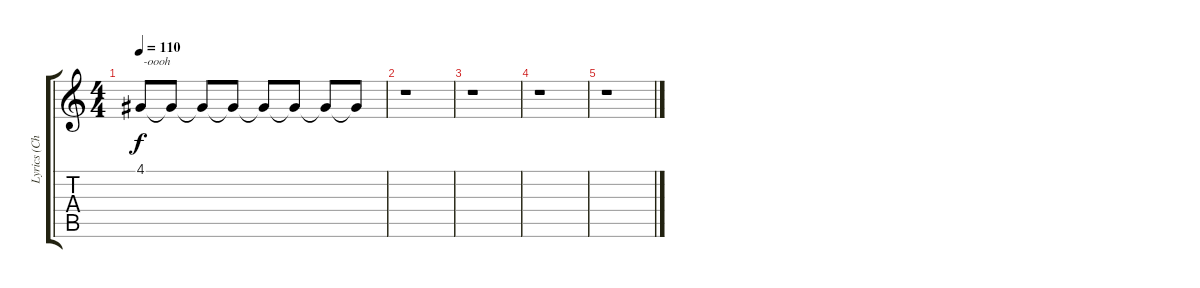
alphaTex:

\track ("Lyrics (Chester)" "Lyrics (Ch") {instrument oboe}
\staff {score tabs}
\tuning (E4 B3 G3 D3 A2 E2) {hide}
\ts (4 4)
\tempo 110
\clef g2
\ks c
4.1.8{txt " -oooh " dy f} 4.1{t}.8 4.1{t}.8 4.1{t}.8 4.1{t}.8 4.1{t}.8 4.1{t}.8 4.1{t}.8 |
r.1 |
r.1 |
r.1 |
r.1
